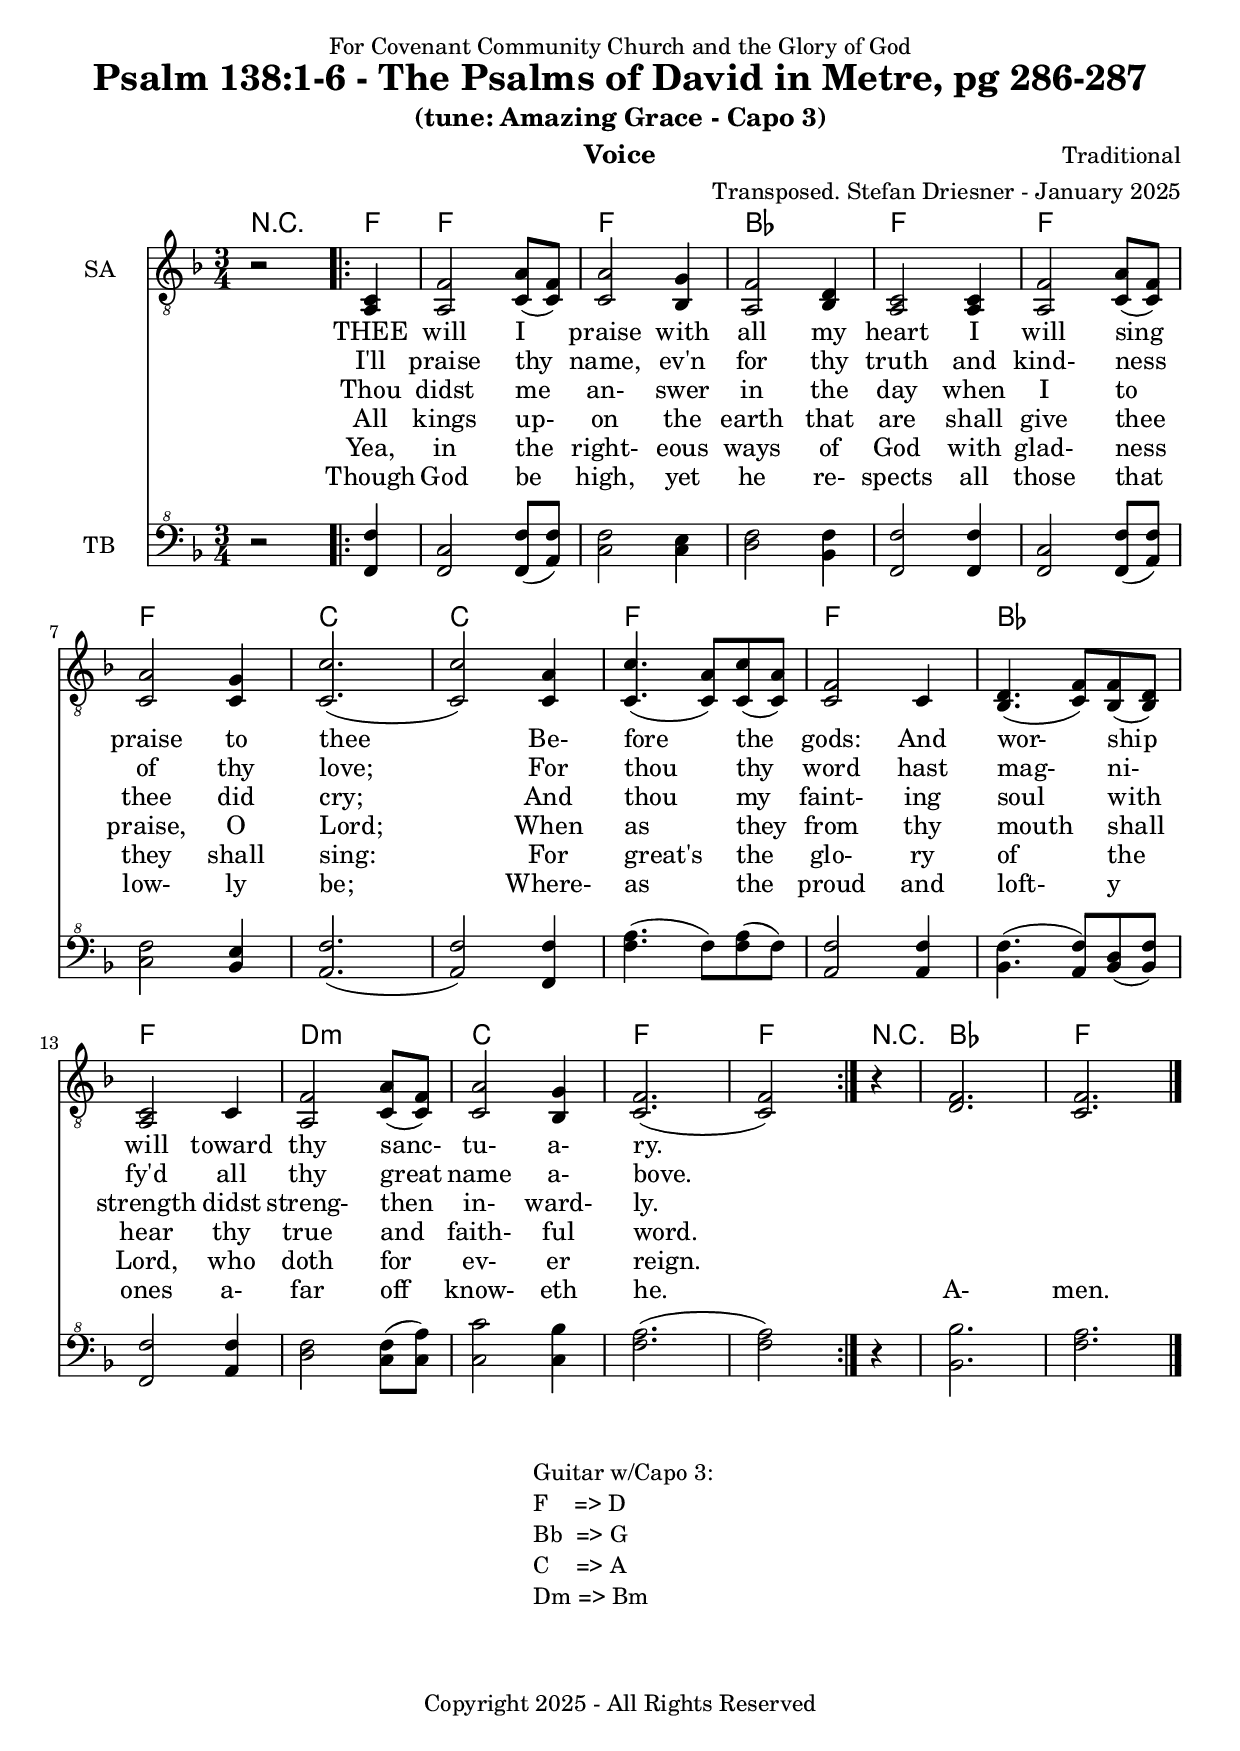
\version "2.24.1"
\language "english"

% force .mid extension for MIDI file output
#(ly:set-option 'midi-extension "mid")

\header {
  dedication = "For Covenant Community Church and the Glory of God"
  title = "Psalm 138:1-6 - The Psalms of David in Metre, pg 286-287"
  subtitle = "(tune: Amazing Grace - Capo 3)"
  instrument = "Voice"
  composer = "Traditional"
  arranger = "Transposed. Stefan Driesner - January 2025"
  meter = ""
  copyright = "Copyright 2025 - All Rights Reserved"
}

global = {
  \key f \major
  \numericTimeSignature
  \time 3/4
}

versesVoiceOne = \lyricmode {
  % Verse 1-2a
  THEE will I praise with all my heart
  I will sing praise to thee
  Be- fore the gods: And wor- ship will
  toward thy sanc- tu- a- ry. 
}

versesVoiceTwo = \lyricmode {
  % Verse 2b
  I'll praise thy name, ev'n for thy truth
  and kind- ness of thy love;
  For thou thy word hast mag- ni- fy'd
  all thy great name a- bove.
}

versesVoiceThree = \lyricmode {
  % Verse 3
  Thou didst me an- swer in the day
  when I to thee did cry;
  And thou my faint- ing soul with strength
  didst streng- then in- ward- ly.
}

versesVoiceFour = \lyricmode {
  % Verse 4
  All kings up- on the earth that are
  shall give thee praise, O Lord;
  When as they from thy mouth shall hear
  thy true and faith- ful word.
}

versesVoiceFive = \lyricmode {
  % Verse 5
  Yea, in the right- eous ways of God
  with glad- ness they shall sing:
  For great's the glo- ry of the Lord,
  who doth for ev- er reign.
}

versesVoiceSix = \lyricmode {
  % Verse 6
  Though God be high, yet he re- spects
  all those that low- ly be;
  Where- as the proud and loft- y ones
  a- far off know- eth he.
  A- men.
}

SAVoice = \relative c {
  \global
  \dynamicUp
  % Music follows here.
  {
    r2
    \repeat volta 2
    {
      <a  c  >4 |
      % Verse 1
      <a   f' >2 <c  a' >8( <c  f>8)  | < c  a'>2 <bf g' >4  | <a f' >2 <bf d>4 | <a  c>2 <a  c>4 |
      <a   f' >2 <c  a' >8( <c  f>8)  | < c  a'>2 <c g' >4   | <c  c'>2.( | <c  c'>2 ) <c a' >4 |
      <c c'>4.(<c a'>8) <c c'>8(<c a'>8) | <c f >2 <c>4  | <bf d>4.(<c  f>8) <bf f'>8(<bf d>8) |
      <a c>2 <c>4 | <a   f' >2 <c  a' >8( <c  f>8)  | < c  a'>2 <bf g' >4  | <c f>2.( <c f>2 )
    }
  }
  r4 <d  f  >2. <c  f  >2.
  \bar "|."
}

TBVoice = \relative {
  \global
  \dynamicUp
  % Music follows here.
  {
    r2
    \repeat volta 2
    {
      <f  f'  >4 |
      % Verse 1
      <f c'>2 <f  f' >8( <a  f'>8)  | < c  f>2 < c e >4  | <d f >2 <bf f'>4 | <f  f'>2 <f  f'>4 |
      <f   c' >2 <f  f' >8( <a  f'>8)  | < c  f>2 <bf e >4   | <a  f'>2.( | <a  f'>2 ) <f f' >4 |
      <f' a>4.(<f>8) <f a>8(<f>8) | \relative c' <a f' >2 \relative c' <a f'>4  | \relative c' <bf f'>4.( \relative c' <a  f'>8) \relative c' <bf d>8(\relative c' <bf f'>8) |
      \relative c <f f'>2 \relative c' <a f'>4 | \relative c' <d f >2 \relative c' <c  f >8( \relative c' <c  a'>8)  | \relative c' < c  c'>2 \relative c' <c bf' >4  | \relative c' <f a>2.( \relative c' <f a>2 )
    }
  }
  r4 <bf,  bf'  >2. <f'  a  >2.
  \bar "|."
}

%Chords = \new ChordNames {
%  \chordmode {
%    r2 <d>4 <d>2. <d>2. <g>2. <d>2.
%    <d>2. <d>2. <a>2. <a>2.
%    <d>2. <d>2. <g>2. <d>2.
%    b2.:m <a>2. <d>2. <d>2
%    r4 <g>2. <d>2.
%  }
%}

Chords = \new ChordNames {
  \chordmode {
    r2 <f>4 <f>2. <f>2. <bf>2. <f>2.
    <f>2. <f>2. <c>2. <c>2.
    <f>2. <f>2. <bf>2. <f>2.
    d2.:m <c>2. <f>2. <f>2
    r4 <bf>2. <f>2.
  }
}

SAVoicePart = \new Staff \with {
  instrumentName = "SA"
  midiInstrument = "Voice Oohs"
} { \clef "treble_8" \SAVoice }
\addlyrics { \versesVoiceOne }
\addlyrics { \versesVoiceTwo }
\addlyrics { \versesVoiceThree }
\addlyrics { \versesVoiceFour }
\addlyrics { \versesVoiceFive }
\addlyrics { \versesVoiceSix }

TBVoicePart = \new Staff \with {
  instrumentName = "TB"
  midiInstrument = "Voice Oohs"
} { \clef "bass^8" \TBVoice }

\score {
  <<
    \Chords
    \SAVoicePart
    \TBVoicePart
  >>
  \layout { }
  \midi {
    \context {
      \Score
      tempoWholesPerMinute = #(ly:make-moment 100 4)
    }
  }
}

\markup {
  \fill-line {
    {
      \column {
        \left-align {
	" Guitar w/Capo 3:"
	" F    => D"
	" Bb  => G"
	" C    => A"
	" Dm => Bm"
        }
      }
    }
  }
}
